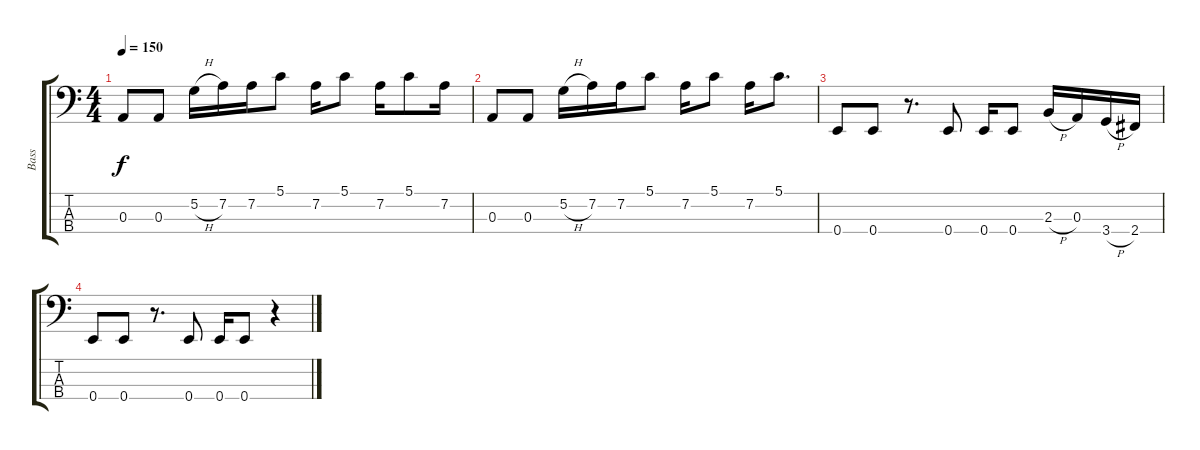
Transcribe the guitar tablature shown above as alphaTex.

\track ("Bass" "Bass") {instrument electricbassfinger}
\staff {score tabs}
\tuning (G2 D2 A1 E1) {hide}
\ts (4 4)
\tempo 150
\clef f4
\ks c
0.3.8{dy f} 0.3.8 5.2{h}.16 7.2.16 7.2.16 5.1.8 7.2.16 5.1.8 7.2.16 5.1.8 7.2.16 |
0.3.8 0.3.8 5.2{h}.16 7.2.16 7.2.16 5.1.8 7.2.16 5.1.8 7.2.16 5.1.8{d} |
0.4.8 0.4.8 r.8{d} 0.4.8 0.4.16 0.4.8 2.3{h}.16 0.3.16 3.4{h}.16 2.4.16 |
0.4.8 0.4.8 r.8{d} 0.4.8 0.4.16 0.4.8 r.4
